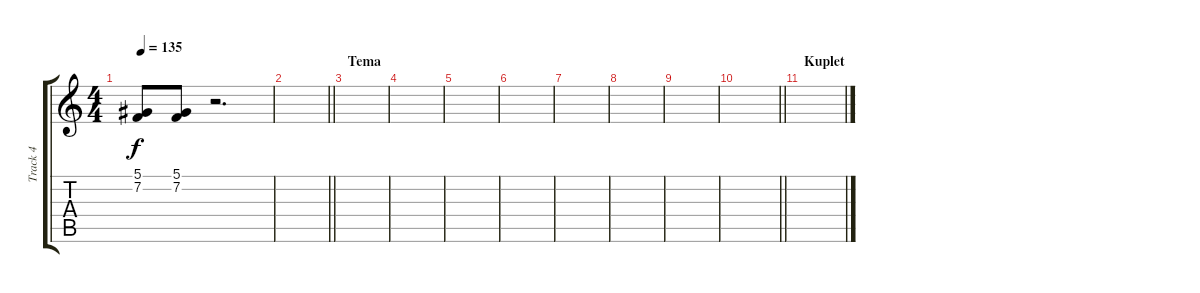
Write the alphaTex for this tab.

\track ("Track 4" "Track 4") {instrument tenorsax}
\staff {score tabs}
\tuning (Eb4 Bb3 Gb3 Db3 Ab2 Eb2) {hide}
\ts (4 4)
\tempo 135
\clef g2
\ks c
(5.1 7.2).8{dy f} (5.1 7.2).8 r.2{d} |
\barLineRight lightlight
|
\section ("" "Tema")
|
|
|
|
|
|
|
\barLineRight lightlight
|
\section ("" "Kuplet")
